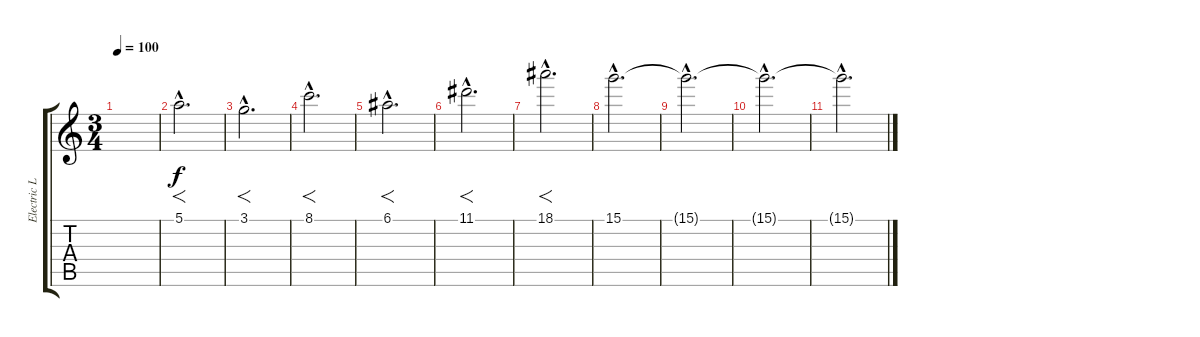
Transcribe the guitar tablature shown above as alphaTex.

\track ("Electric Lead" "Electric L") {instrument overdrivenguitar}
\staff {score tabs}
\tuning (E4 B3 G3 D3 A2 E2) {hide}
\ts (3 4)
\tempo 100
\clef g2
\ks c
|
5.1{hac}.2{f d} |
3.1{hac}.2{f d} |
8.1{hac}.2{f d} |
6.1{hac}.2{f d} |
11.1{hac}.2{f d} |
18.1{hac}.2{f d} |
15.1{hac}.2{d} |
15.1{hac t}.2{d} |
15.1{hac t}.2{d} |
15.1{hac t}.2{d}
